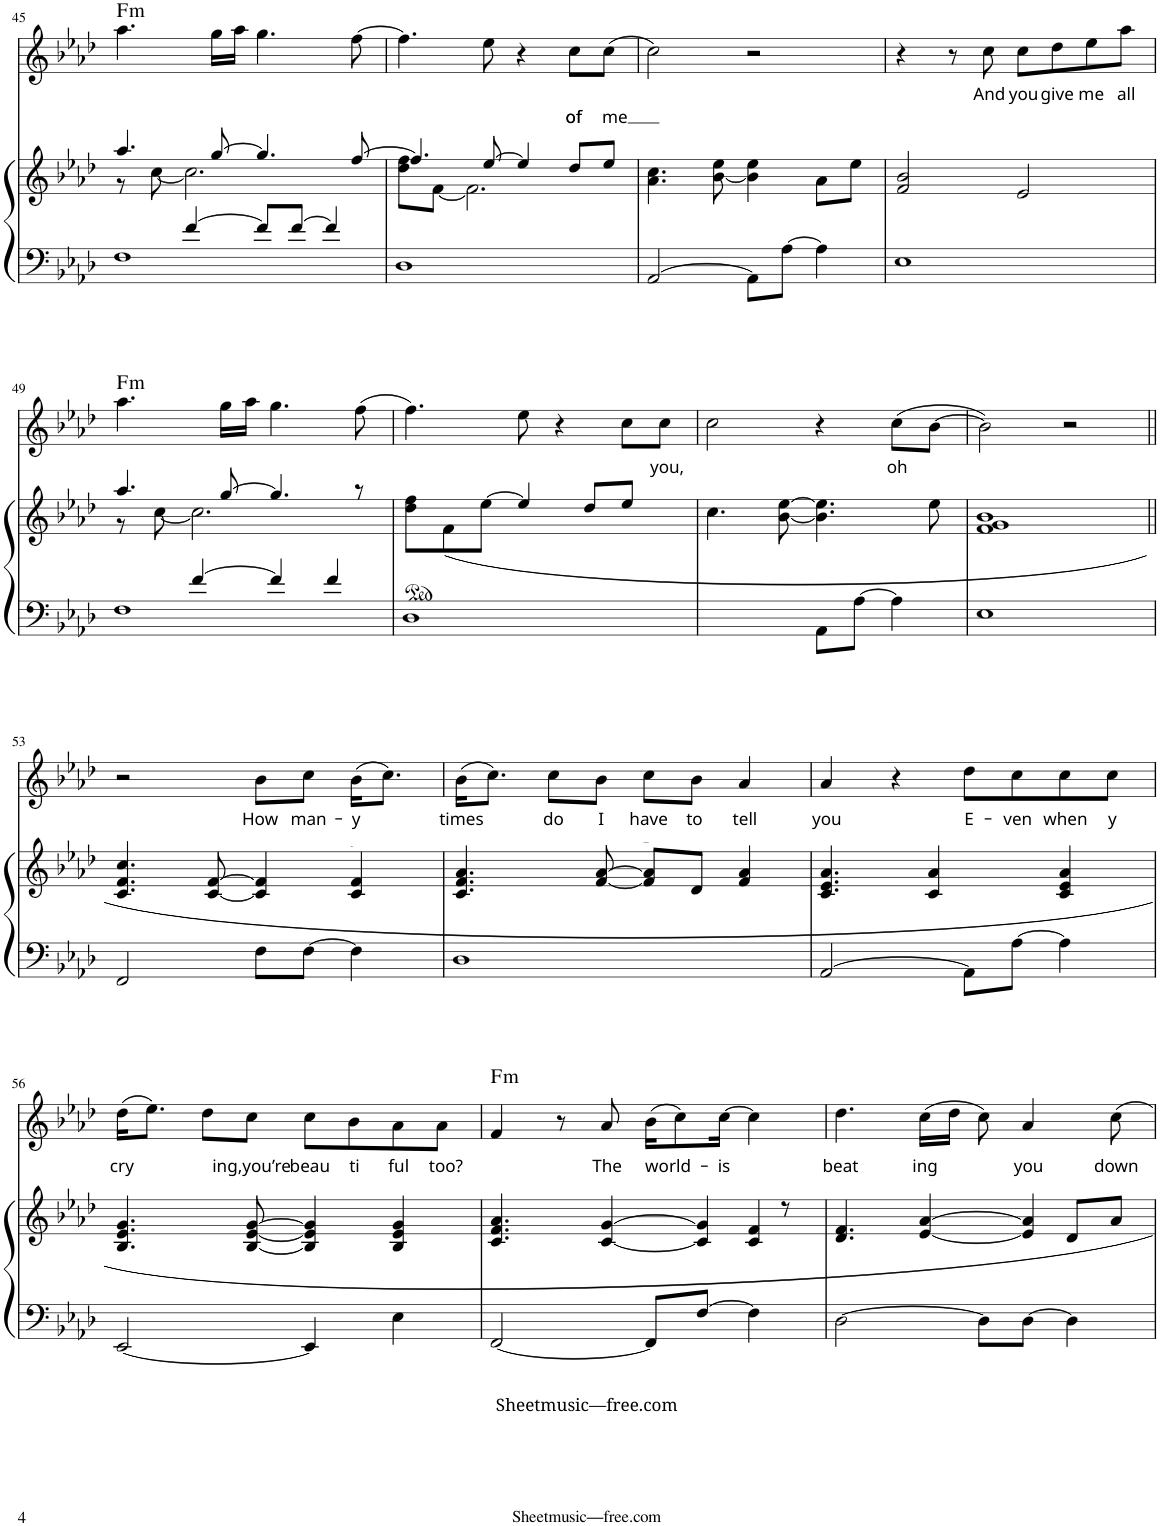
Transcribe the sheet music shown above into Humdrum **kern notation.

**kern	**kern	**kern	**text	**text	**harte
*part2	*part2	*part1	*part1	*part1	*part1
*staff3	*staff2	*staff1	*staff1	*staff1	*
*I"Piano	*	*I"Voice	*	*	*
*I'Pno	*	*I'V	*	*	*
!!LO:PB:g=z
*clefF4	*clefG2	*clefG2	*	*	*
*k[b-e-a-d-]	*k[b-e-a-d-]	*k[b-e-a-d-]	*	*	*
*M2/2	*M2/2	*M2/2	*	*	*
*met(c|)	*met(c|)	*met(c|)	*	*	*
=45	=45	=45	=45	=45	=45
*^	*^	*	*	*	*
!	!	!	!	!	!	!	!LO:H:kt=m
1F	4ryy	4.aa-/	8r	4.aa-\	.	.	F:min
.	.	.	[<8cc\	.	.	.	.
.	[>4f/	.	2.cc\]	.	.	.	.
.	.	[>8gg/	.	16gg\LL	.	.	.
.	.	.	.	16aa-\JJ	.	.	.
.	8f/L]	4.gg/]	.	4.gg\	.	.	.
.	[>8f/J	.	.	.	.	.	.
.	4f/]	.	.	.	.	.	.
.	.	[>8ff/	.	[>8ff\	.	.	.
*v	*v	*	*	*	*	*	*
=46	=46	=46	=46	=46	=46	=46
1D-	4.ff/]	8dd-\ 8ff\L	4.ff\]	.	.	.
.	.	[<8f\J	.	.	.	.
.	.	2.f\]	.	.	.	.
.	[>8ee-/	.	8ee-\	.	.	.
.	4ee-/]	.	4r	.	.	.
!	!	!	!	!	!LO:LY:b	!
.	8dd-/L	.	8cc\L	.	of	.
!	!	!	!	!	!LO:LY:b	!
.	8ee-/J	.	(8cc\J	.	me	.
*	*v	*v	*	*	*	*
=47	=47	=47	=47	=47	=47
[>2AA-/	4.a-\ 4.cc\	2cc\)	.	.	.
.	[<8b-\ 8ee-\	.	.	.	.
8AA-\L]	4b-\] 4ee-\	2r	.	.	.
[>8A-\J	.	.	.	.	.
4A-\]	8a-\L	.	.	.	.
.	8ee-\J	.	.	.	.
=48	=48	=48	=48	=48	=48
1E-	2f/ 2b-/	4r	.	.	.
.	.	8r	.	.	.
!	!	!	!LO:LY:b	!	!
.	.	8cc\	And	.	.
!	!	!	!LO:LY:b	!	!
.	2e-/	8cc\L	you	.	.
!	!	!	!LO:LY:b	!	!
.	.	8dd-\	give	.	.
!	!	!	!LO:LY:b	!	!
.	.	8ee-\	me	.	.
!	!	!	!LO:LY:b	!	!
.	.	8aa-\J	all	.	.
!!LO:LB:g=z
=49	=49	=49	=49	=49	=49
*^	*^	*	*	*	*
!	!	!	!	!	!	!	!LO:H:kt=m
1F	4ryy	4.aa-/	8r	4.aa-\	.	.	F:min
.	.	.	[<8cc\	.	.	.	.
.	[>4f/	.	2.cc\]	.	.	.	.
.	.	[>8gg/	.	16gg\LL	.	.	.
.	.	.	.	16aa-\JJ	.	.	.
.	4f/]	4.gg/]	.	4.gg\	.	.	.
.	4f/	.	.	.	.	.	.
.	.	8r	.	(8ff\	.	.	.
*v	*v	*	*	*	*	*	*
=50	=50	=50	=50	=50	=50	=50
1D-	1ryy	8dd-\ 8ff\L	4.ff\)	.	.	.
.	.	8f\	.	.	.	.
.	.	[>8ee-\J	.	.	.	.
.	.	4ee-/]	8ee-\	.	.	.
.	.	.	4r	.	.	.
.	.	8dd-/L	.	.	.	.
.	.	8ee-/J	8cc\L	.	.	.
!	!	!	!	!LO:LY:b	!	!
.	.	8ryy	8cc\J	you,	.	.
*	*v	*v	*	*	*	*
=51	=51	=51	=51	=51	=51
2ryy	4.cc\	2cc\	.	.	.
.	[<8b-\ [>8ee-\	.	.	.	.
8AA-\L	4.b-\] 4.ee-\]	4r	.	.	.
[>8A-\J	.	.	.	.	.
!	!	!	!LO:LY:b	!	!
4A-\]	.	(>8cc\L	oh	.	.
.	8ee-\	[>8b-\J	.	.	.
=52	=52	=52	=52	=52	=52
1E-	1f 1g 1b-	2b-\])	.	.	.
.	.	2r	.	.	.
!!LO:LB:g=z
=53||	=53||	=53||	=53||	=53||	=53||
2FF/	4.c/ 4.f/ 4.cc/	2r	.	.	.
.	[<8c/ [>8f/	.	.	.	.
!	!	!	!LO:LY:b	!	!
8F\L	4c/] 4f/]	8b-\L	How	.	.
!	!	!	!LO:LY:b	!	!
[>8F\J	.	8cc\J	man-	.	.
!	!	!LO:TX:b:B:t=_	!	!	!
!	!	!	!LO:LY:b	!	!
4F\]	4c/ 4f/	(16b-\KL	-y	.	.
.	.	8.cc\J)	.	.	.
=54	=54	=54	=54	=54	=54
!	!	!	!LO:LY:b	!	!
1D-	4.c/ 4.f/ 4.a-/	(>16b-\KL	times	.	.
.	.	8.cc\J)	.	.	.
!	!	!	!LO:LY:b	!	!
.	.	8cc\L	do	.	.
!	!	!	!LO:LY:b	!	!
.	[<8f/ [>8a-/	8b-\J	I	.	.
!	!	!LO:TX:b:i:t=—	!	!	!
!	!	!	!LO:LY:b	!	!
.	8f/] 8a-/]L	8cc\L	have	.	.
!	!	!	!LO:LY:b	!	!
.	8d-/J	8b-\J	to	.	.
!	!	!	!LO:LY:b	!	!
.	4f/ 4a-/	4a-/	tell	.	.
=55	=55	=55	=55	=55	=55
*	*^	*	*	*	*
!	!	!	!	!LO:LY:b	!	!
[>2AA-/	4.c/ 4.e-/ 4.a-/	2.ryy	4a-/	you	.	.
.	.	.	4r	.	.	.
.	4c/ 4a-/	.	.	.	.	.
!	!	!	!	!LO:LY:b	!	!
8AA-\L]	.	.	8dd-\L	E-	.	.
!	!	!	!	!LO:LY:b	!	!
[>8A-\J	4.ryy	.	8cc\	-ven	.	.
!	!	!	!	!LO:LY:b	!	!
4A-\]	.	4c/ 4e-/ 4a-/	8cc\	when	.	.
!	!	!	!	!LO:LY:b	!	!
.	.	.	8cc\J	y	.	.
*	*v	*v	*	*	*	*
!!LO:LB:g=z
=56	=56	=56	=56	=56	=56
!	!	!	!LO:LY:b	!	!
[<2EE-/	4.B-/ 4.e-/ 4.g/	(>16dd-\KL	cry	.	.
.	.	8.ee-\J)	.	.	.
.	.	8dd-\L	.	.	.
!	!	!	!LO:LY:b	!	!
.	[<8B-/ [<8e-/ [>8g/	8cc\J	ing,you’re	.	.
!	!	!	!LO:LY:b	!	!
4EE-/]	4B-/] 4e-/] 4g/]	8cc\L	beau	.	.
!	!	!	!LO:LY:b	!	!
.	.	8b-\	ti	.	.
!	!	!	!LO:LY:b	!	!
4E-\	4B-/ 4e-/ 4g/	8a-\	ful	.	.
!	!	!	!LO:LY:b	!	!
.	.	8a-\J	too?	.	.
=57	=57	=57	=57	=57	=57
*	*^	*	*	*	*
!	!	!	!	!	!	!LO:H:kt=m
[<2FF/	4.c/ 4.f/ 4.a-/	2.ryy	4f/	.	.	F:min
.	.	.	8r	.	.	.
!	!	!	!	!LO:LY:b	!	!
.	[<4c/ [>4g/	.	8a-/	The	.	.
!	!	!	!	!LO:LY:b	!	!
8FF/L]	.	.	(>16b-\KL	world-	.	.
.	.	.	8cc\)	.	.	.
[>8F/J	4c/] 4g/]	.	.	.	.	.
!	!	!	!	!LO:LY:b	!	!
.	.	.	[>16cc\Jk	-is	.	.
4F\]	.	4c/ 4f/	4cc\]	.	.	.
.	8r	.	.	.	.	.
=58	=58	=58	=58	=58	=58	=58
!	!	!	!	!LO:LY:b	!	!
[>2D-\	4.d-/ 4.f/	2.ryy	4.dd-\	beat	.	.
!	!	!	!	!LO:LY:b	!	!
.	[<4e-/ [>4a-/	.	(>16cc\LL	ing	.	.
.	.	.	16dd-\JJ	.	.	.
8D-\L]	.	.	8cc\)	.	.	.
!	!	!	!	!LO:LY:b	!	!
[>8D-\J	4e-/] 4a-/]	.	4a-/	you	.	.
4D-\]	.	8d-/L	.	.	.	.
!	!	!	!	!LO:LY:b	!	!
.	8ryy	8a-/J	8cc\	down	.	.
*	*v	*v	*	*	*	*
=	=	=	=	=	=
*-	*-	*-	*-	*-	*-
